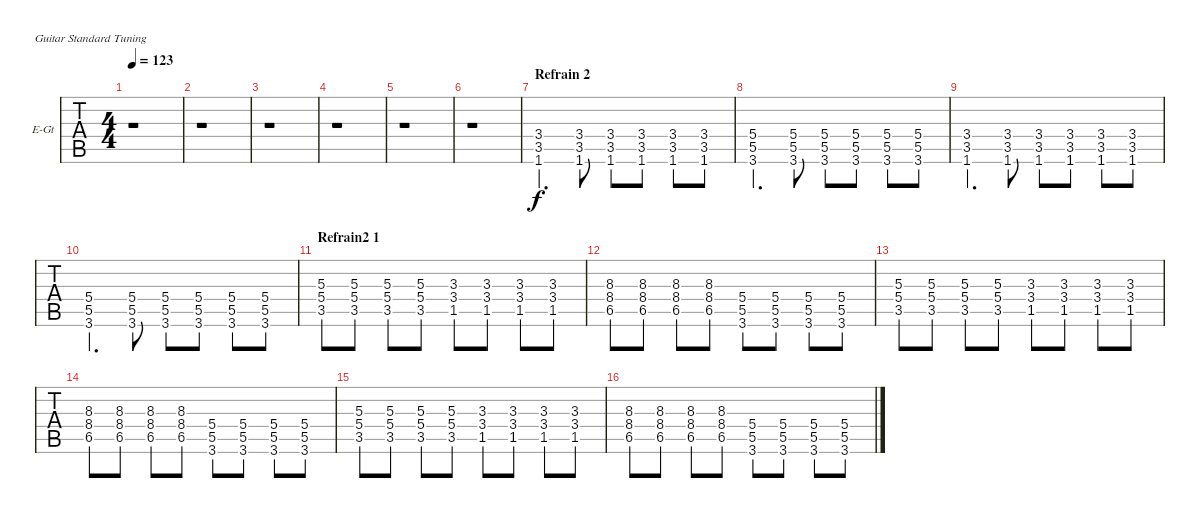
\bracketExtendMode groupsimilarinstruments
\firstSystemTrackNameOrientation horizontal
\otherSystemsTrackNameOrientation horizontal
\track ("Guitare Saturé" "E-Gt") {instrument distortionguitar}
\staff {tabs}
\tuning (E4 B3 G3 D3 A2 E2)
\ts (4 4)
\tempo 123
\clef g2
\ks c
r.1{dy f} |
r.1 |
r.1 |
r.1 |
r.1 |
r.1 |
\section ("" "Refrain 2")
(3.4 3.5 1.6).4{d} (3.4 3.5 1.6).8 (3.4 3.5 1.6).8 (3.4 3.5 1.6).8 (3.4 3.5 1.6).8 (3.4 3.5 1.6).8 |
(5.4 5.5 3.6).4{d} (5.4 5.5 3.6).8 (5.4 5.5 3.6).8 (5.4 5.5 3.6).8 (5.4 5.5 3.6).8 (5.4 5.5 3.6).8 |
(3.4 3.5 1.6).4{d} (3.4 3.5 1.6).8 (3.4 3.5 1.6).8 (3.4 3.5 1.6).8 (3.4 3.5 1.6).8 (3.4 3.5 1.6).8 |
(5.4 5.5 3.6).4{d} (5.4 5.5 3.6).8 (5.4 5.5 3.6).8 (5.4 5.5 3.6).8 (5.4 5.5 3.6).8 (5.4 5.5 3.6).8 |
\section ("" "Refrain2 1")
(5.3 5.4 3.5).8 (5.3 5.4 3.5).8 (5.3 5.4 3.5).8 (5.3 5.4 3.5).8 (3.3 3.4 1.5).8 (3.3 3.4 1.5).8 (3.3 3.4 1.5).8 (3.3 3.4 1.5).8 |
(8.3 8.4 6.5).8 (8.3 8.4 6.5).8 (8.3 8.4 6.5).8 (8.3 8.4 6.5).8 (5.4 5.5 3.6).8 (5.4 5.5 3.6).8 (5.4 5.5 3.6).8 (5.4 5.5 3.6).8 |
(5.3 5.4 3.5).8 (5.3 5.4 3.5).8 (5.3 5.4 3.5).8 (5.3 5.4 3.5).8 (3.3 3.4 1.5).8 (3.3 3.4 1.5).8 (3.3 3.4 1.5).8 (3.3 3.4 1.5).8 |
(8.3 8.4 6.5).8 (8.3 8.4 6.5).8 (8.3 8.4 6.5).8 (8.3 8.4 6.5).8 (5.4 5.5 3.6).8 (5.4 5.5 3.6).8 (5.4 5.5 3.6).8 (5.4 5.5 3.6).8 |
(5.3 5.4 3.5).8 (5.3 5.4 3.5).8 (5.3 5.4 3.5).8 (5.3 5.4 3.5).8 (3.3 3.4 1.5).8 (3.3 3.4 1.5).8 (3.3 3.4 1.5).8 (3.3 3.4 1.5).8 |
(8.3 8.4 6.5).8 (8.3 8.4 6.5).8 (8.3 8.4 6.5).8 (8.3 8.4 6.5).8 (5.4 5.5 3.6).8 (5.4 5.5 3.6).8 (5.4 5.5 3.6).8 (5.4 5.5 3.6).8
